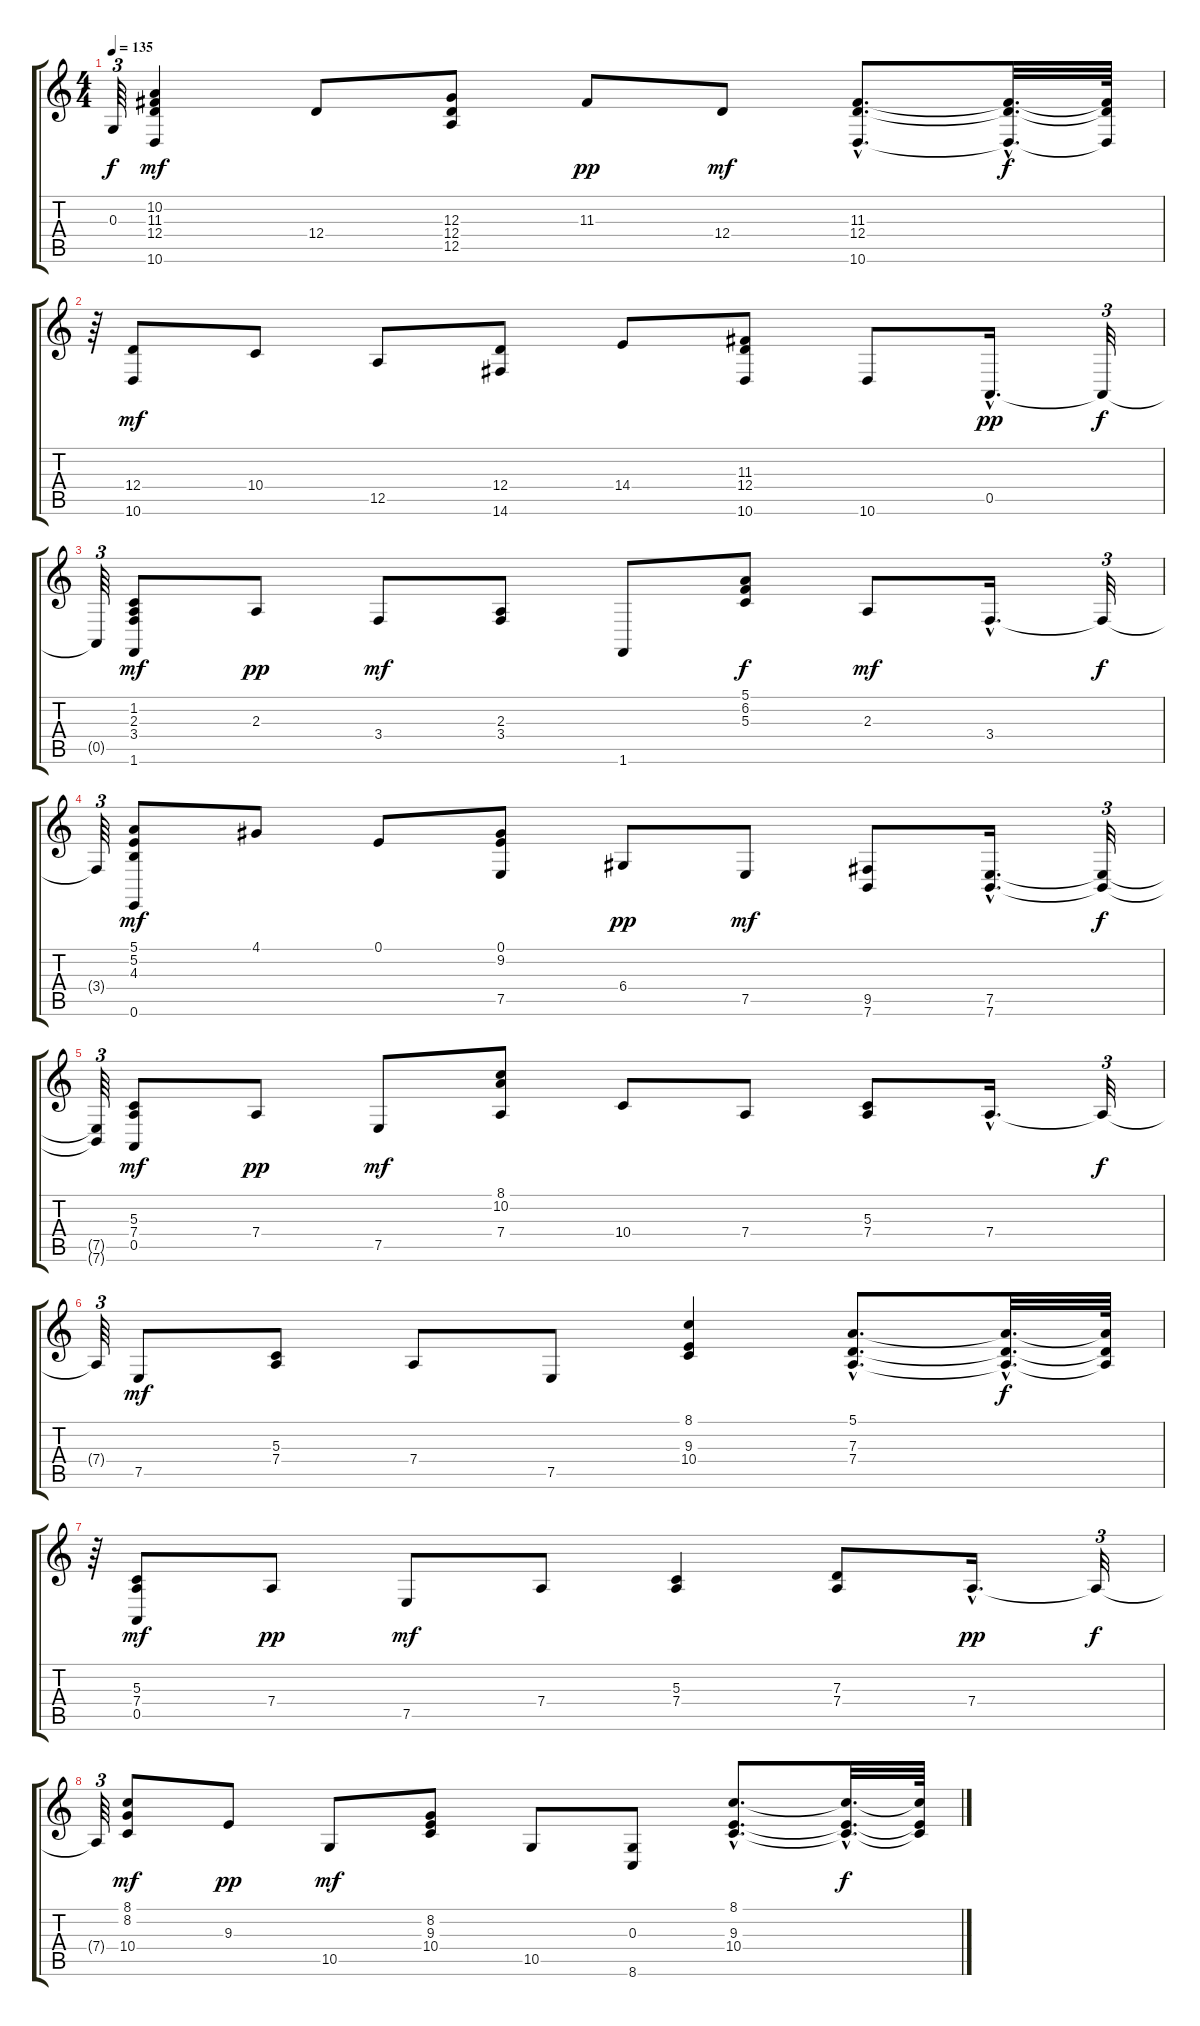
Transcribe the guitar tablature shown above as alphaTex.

\track "" {instrument acousticgrandpiano}
\staff {score tabs}
\tuning (E4 B3 G3 D3 A2 E2) {hide}
\ts (4 4)
\tempo 135
\clef g2
\ks c
0.3{t}.64{tu (3 2) dy f} (10.2 11.3 12.4 10.6).4{dy mf} 12.4.8 (12.3 12.4 12.5).8 11.3.8{dy pp} 12.4.8{dy mf} (11.3{hac} 12.4{hac} 10.6{hac}).8{d} (11.3{hac t} 12.4{hac t} 10.6{hac t}).32{d dy f} (11.3{t} 12.4{t} 10.6{t}).64 |
r.64{tu (3 2)} (12.4 10.6).8{dy mf} 10.4.8 12.5.8 (12.4 14.6).8 14.4.8 (11.3 12.4 10.6).8 10.6.8 0.5{hac}.16{d dy pp} 0.5{t}.32{tu (3 2) dy f} |
0.5{t}.64{tu (3 2)} (1.2 2.3 3.4 1.6).8{dy mf} 2.3.8{dy pp} 3.4.8{dy mf} (2.3 3.4).8 1.6.8 (5.1 6.2 5.3).8{dy f} 2.3.8{dy mf} 3.4{hac}.16{d} 3.4{t}.32{tu (3 2) dy f} |
3.4{t}.64{tu (3 2)} (5.1 5.2 4.3 0.6).8{dy mf} 4.1.8 0.1.8 (0.1 9.2 7.5).8 6.4.8{dy pp} 7.5.8{dy mf} (9.5 7.6).8 (7.5{hac} 7.6{hac}).16{d} (7.5{t} 7.6{t}).32{tu (3 2) dy f} |
(7.5{t} 7.6{t}).64{tu (3 2)} (5.3 7.4 0.5).8{dy mf} 7.4.8{dy pp} 7.5.8{dy mf} (8.1 10.2 7.4).8 10.4.8 7.4.8 (5.3 7.4).8 7.4{hac}.16{d} 7.4{t}.32{tu (3 2) dy f} |
7.4{t}.64{tu (3 2)} 7.5.8{dy mf} (5.3 7.4).8 7.4.8 7.5.8 (8.1 9.3 10.4).4 (5.1{hac} 7.3{hac} 7.4{hac}).8{d} (5.1{hac t} 7.3{hac t} 7.4{hac t}).32{d dy f} (5.1{t} 7.3{t} 7.4{t}).64 |
r.64{tu (3 2)} (5.3 7.4 0.5).8{dy mf} 7.4.8{dy pp} 7.5.8{dy mf} 7.4.8 (5.3 7.4).4 (7.3 7.4).8 7.4{hac}.16{d dy pp} 7.4{t}.32{tu (3 2) dy f} |
7.4{t}.64{tu (3 2)} (8.1 8.2 10.4).8{dy mf} 9.3.8{dy pp} 10.5.8{dy mf} (8.2 9.3 10.4).8 10.5.8 (0.3 8.6).8 (8.1{hac} 9.3{hac} 10.4{hac}).8{d} (8.1{hac t} 9.3{hac t} 10.4{hac t}).32{d dy f} (8.1{t} 9.3{t} 10.4{t}).64
